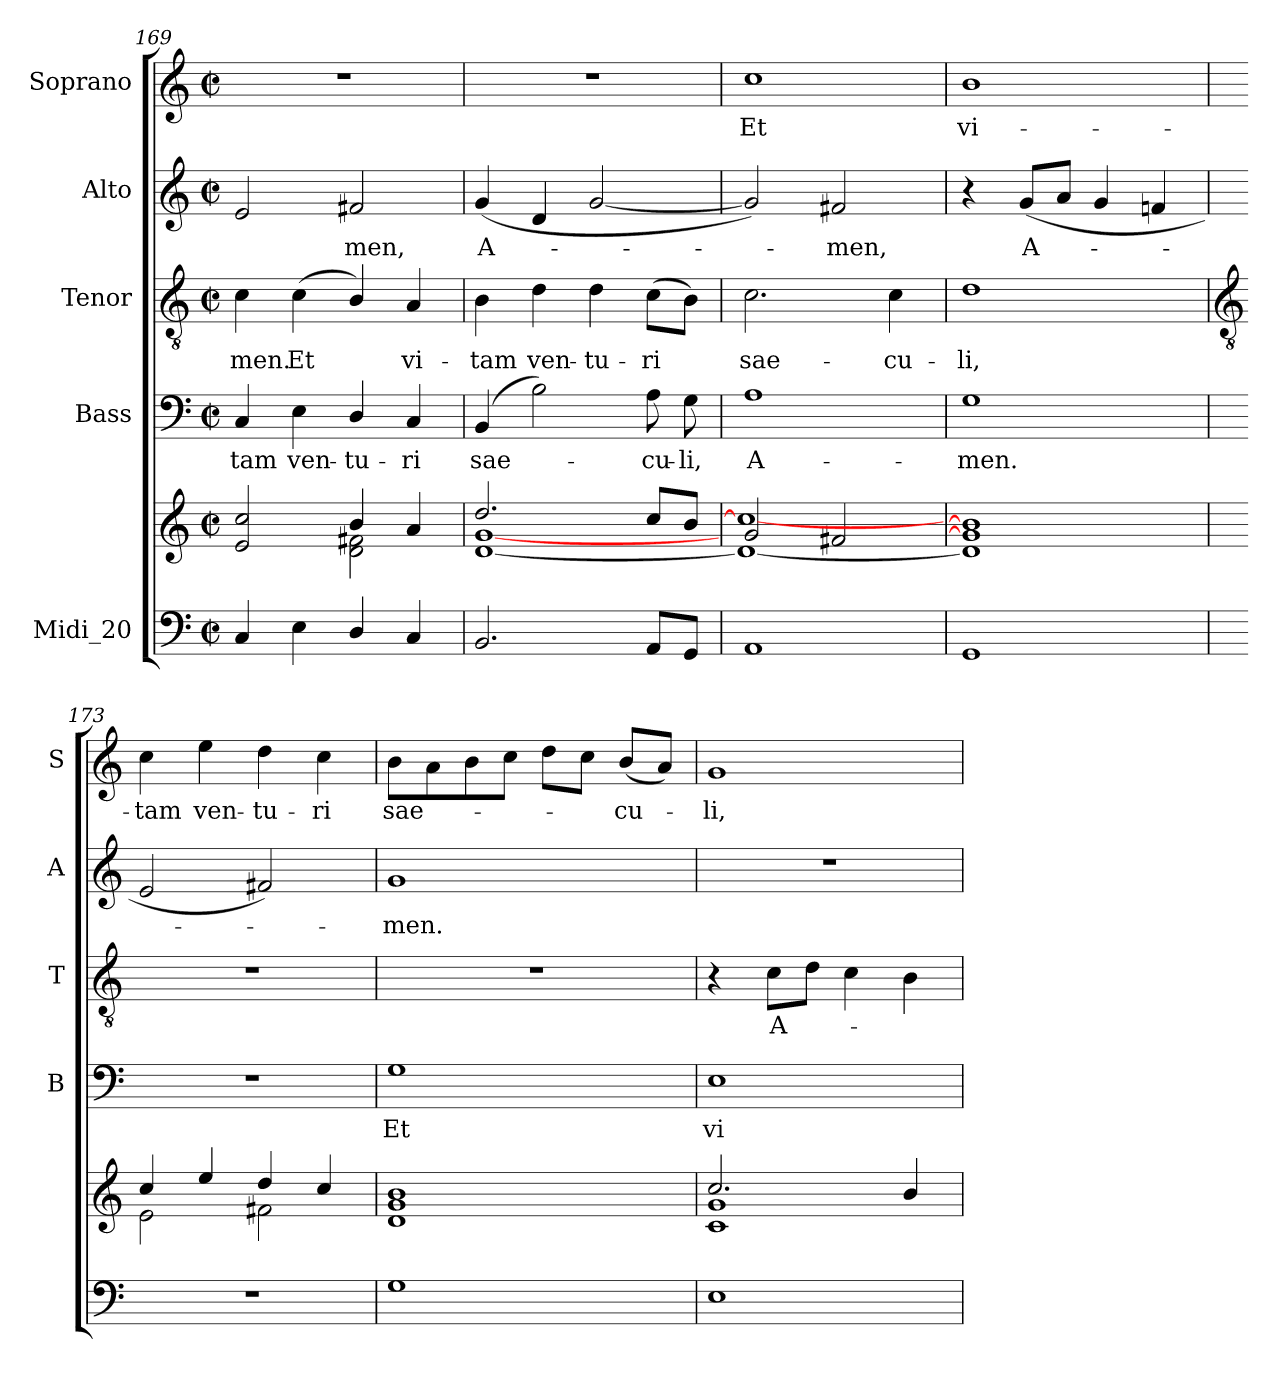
**kern	**kern	**kern	**text	**kern	**text	**kern	**text	**kern	**text
*part5	*part5	*part4	*part4	*part3	*part3	*part2	*part2	*part1	*part1
*staff6	*staff5	*staff4	*staff4	*staff3	*staff3	*staff2	*staff2	*staff1	*staff1
*I"Midi_20	*	*I"Bass	*	*I"Tenor	*	*I"Alto	*	*I"Soprano	*
*	*	*I'B	*	*I'T	*	*I'A	*	*I'S	*
*clefF4	*clefG2	*clefF4	*	*clefGv2	*	*clefG2	*	*clefG2	*
*k[]	*k[]	*k[]	*	*k[]	*	*k[]	*	*k[]	*
*C:	*C:	*C:	*	*C:	*	*C:	*	*C:	*
*M2/2	*M2/2	*M2/2	*	*M2/2	*	*M2/2	*	*M2/2	*
*met(c|)	*met(c|)	*met(c|)	*	*met(c|)	*	*met(c|)	*	*met(c|)	*
=169	=169	=169	=169	=169	=169	=169	=169	=169	=169
*	*^	*	*	*	*	*	*	*	*
!	!	!	!	!LO:LY:b	!	!LO:LY:b	!	!	!	!
4C	2e/ 2cc/	2ryy	4C	-tam	4c	men.	2e	.	1r	.
!	!	!	!	!LO:LY:b	!	!LO:LY:b	!	!	!	!
4E	.	.	4E	ven-	(<4c	Et	.	.	.	.
!	!	!	!	!LO:LY:b	!	!	!	!LO:LY:b	!	!
4D/	4b/	2d\ 2f#X\	4D/	-tu-	4B/)	.	2f#X	men,	.	.
!	!	!	!	!LO:LY:b	!	!LO:LY:b	!	!	!	!
4C	4a/	.	4C	-ri	4A	vi-	.	.	.	.
=170	=170	=170	=170	=170	=170	=170	=170	=170	=170	=170
!	!	!	!	!LO:LY:b	!	!LO:LY:b	!	!LO:LY:b	!	!
2.BB	2.dd/	[1d\ [1g\	(4BB	sae-	4B	-tam	(<4g	A-	1r	.
!	!	!	!	!	!	!LO:LY:b	!	!	!	!
.	.	.	2B)	.	4d	ven-	4d	.	.	.
!	!	!	!	!	!	!LO:LY:b	!	!	!	!
.	.	.	.	.	4d	-tu-	[2g	.	.	.
!	!	!	!	!LO:LY:b	!	!LO:LY:b	!	!	!	!
8AAL	8cc/L	.	8A	cu-	(>8cL	-ri	.	.	.	.
!	!	!	!	!LO:LY:b	!	!	!	!	!	!
8GGJ	8b/J	.	8G	-li,	8BJ)	.	.	.	.	.
=171	=171	=171	=171	=171	=171	=171	=171	=171	=171	=171
!	!	!	!	!LO:LY:b	!	!LO:LY:b	!	!	!	!LO:LY:b
1AA	2g/	1d\_ 1cc\_	1A	A-	2.c	sae-	2g])	.	1cc	Et
!	!	!	!	!	!	!	!	!LO:LY:b	!	!
.	2f#X/	.	.	.	.	.	2f#X	men,	.	.
!	!	!	!	!	!	!LO:LY:b	!	!	!	!
.	.	.	.	.	4c	-cu-	.	.	.	.
=172	=172	=172	=172	=172	=172	=172	=172	=172	=172	=172
!	!	!	!	!LO:LY:b	!	!LO:LY:b	!	!	!	!LO:LY:b
1GG	1ryy	1d\] 1g\] 1b\]	1G	-men.	1d	-li,	4r	.	1b	vi-
!	!	!	!	!	!	!	!	!LO:LY:b	!	!
.	.	.	.	.	.	.	(<8gL	A-	.	.
.	.	.	.	.	.	.	8aJ	.	.	.
.	.	.	.	.	.	.	4g	.	.	.
.	.	.	.	.	.	.	4fn	.	.	.
!!LO:LB:g=z
=173	=173	=173	=173	=173	=173	=173	=173	=173	=173	=173
*	*	*	*	*	*clefGv2	*	*	*	*	*
!	!	!	!	!	!	!	!	!	!	!LO:LY:b
1r	4cc/	2e\	1r	.	1r	.	2e	.	4cc	-tam
!	!	!	!	!	!	!	!	!	!	!LO:LY:b
.	4ee/	.	.	.	.	.	.	.	4ee	ven-
!	!	!	!	!	!	!	!	!	!	!LO:LY:b
.	4dd/	2f#X\	.	.	.	.	2f#X)	.	4dd	-tu-
!	!	!	!	!	!	!	!	!	!	!LO:LY:b
.	4cc/	.	.	.	.	.	.	.	4cc	-ri
=174	=174	=174	=174	=174	=174	=174	=174	=174	=174	=174
!	!	!	!	!LO:LY:b	!	!	!	!LO:LY:b	!	!LO:LY:b
1G	1d/ 1g/ 1b/	1ryy	1G	Et	1r	.	1g	men.	8bL	sae-
.	.	.	.	.	.	.	.	.	8a	.
.	.	.	.	.	.	.	.	.	8b	.
.	.	.	.	.	.	.	.	.	8ccJ	.
.	.	.	.	.	.	.	.	.	8ddL	.
.	.	.	.	.	.	.	.	.	8ccJ	.
!	!	!	!	!	!	!	!	!	!	!LO:LY:b
.	.	.	.	.	.	.	.	.	(<8bL	cu-
.	.	.	.	.	.	.	.	.	8aJ)	.
=175	=175	=175	=175	=175	=175	=175	=175	=175	=175	=175
!	!	!	!	!LO:LY:b	!	!	!	!	!	!LO:LY:b
1E	2.cc/	1c\ 1g\	1E	vi-	4r	.	1r	.	1g	li,
!	!	!	!	!	!	!LO:LY:b	!	!	!	!
.	.	.	.	.	8cL	A-	.	.	.	.
.	.	.	.	.	8dJ	.	.	.	.	.
.	.	.	.	.	4c	.	.	.	.	.
.	4b/	.	.	.	4B	.	.	.	.	.
*	*v	*v	*	*	*	*	*	*	*	*
=	=	=	=	=	=	=	=	=	=
*-	*-	*-	*-	*-	*-	*-	*-	*-	*-
